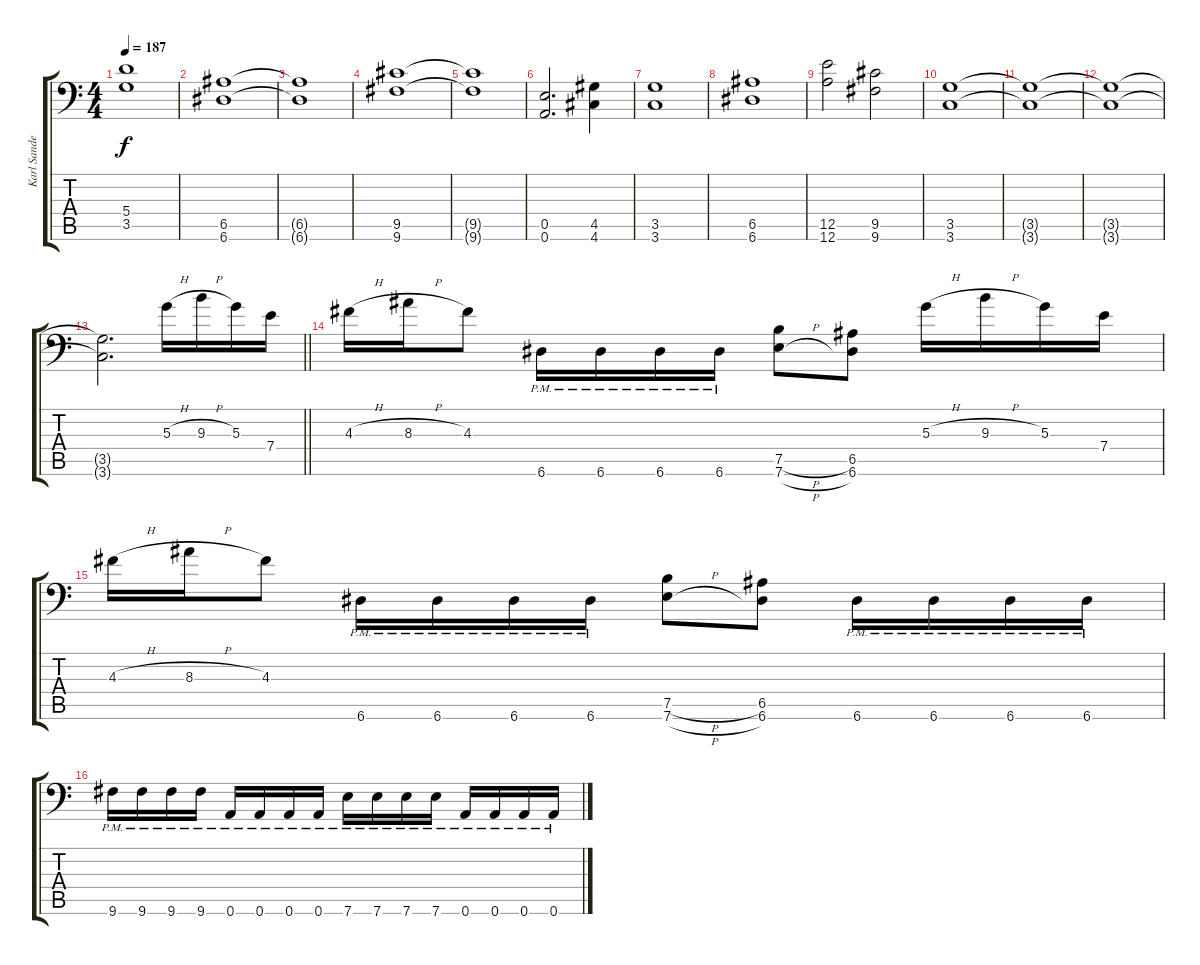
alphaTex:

\track ("Karl Sanders" "Karl Sande") {instrument distortionguitar}
\staff {score tabs}
\tuning (B3 Gb3 D3 A2 E2 A1) {hide}
\ts (4 4)
\tempo 187
\clef f4
\ks c
(5.4{t} 3.5{t}).1{dy f} |
(6.5 6.6).1 |
(6.5{t} 6.6{t}).1 |
(9.5 9.6).1 |
(9.5{t} 9.6{t}).1 |
(0.5 0.6).2{d} (4.5 4.6).4 |
(3.5 3.6).1 |
(6.5 6.6).1 |
(12.5 12.6).2 (9.5 9.6).2 |
(3.5 3.6).1 |
(3.5{t} 3.6{t}).1 |
(3.5{t} 3.6{t}).1 |
\barLineRight lightlight
(3.5{t} 3.6{t}).2{d} 5.3{h}.16 9.3{h}.16 5.3.16 7.4.16 |
\section ("" "")
4.3{h}.16 8.3{h}.16 4.3.8 6.6{pm}.16 6.6{pm}.16 6.6{pm}.16 6.6{pm}.16 (7.5{h} 7.6{h}).8 (6.5 6.6).8 5.3{h}.16 9.3{h}.16 5.3.16 7.4.16 |
4.3{h}.16 8.3{h}.16 4.3.8 6.6{pm}.16 6.6{pm}.16 6.6{pm}.16 6.6{pm}.16 (7.5{h} 7.6{h}).8 (6.5 6.6).8 6.6{pm}.16 6.6{pm}.16 6.6{pm}.16 6.6{pm}.16 |
9.6{pm}.16 9.6{pm}.16 9.6{pm}.16 9.6{pm}.16 0.6{pm}.16 0.6{pm}.16 0.6{pm}.16 0.6{pm}.16 7.6{pm}.16 7.6{pm}.16 7.6{pm}.16 7.6{pm}.16 0.6{pm}.16 0.6{pm}.16 0.6{pm}.16 0.6{pm}.16
